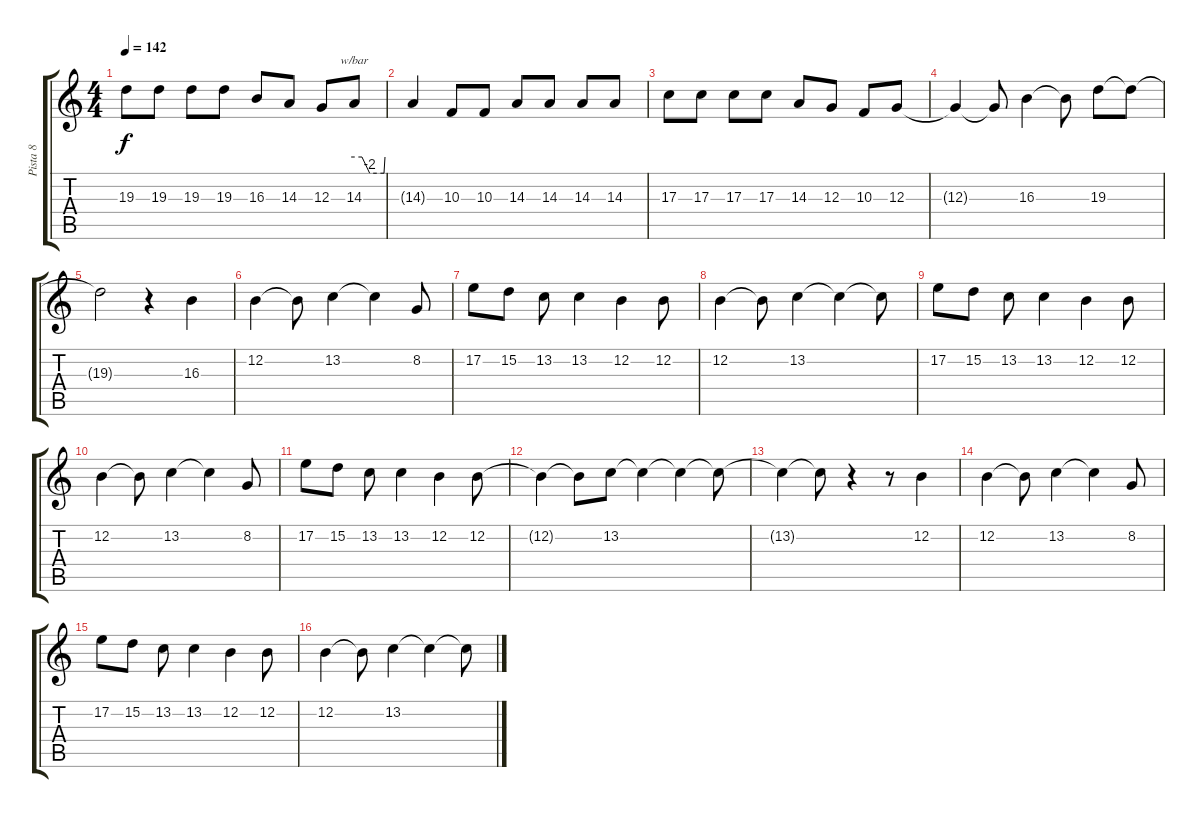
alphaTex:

\track ("Pista 8" "Pista 8") {instrument flute}
\staff {score tabs}
\tuning (E4 B3 G3 D3 A2 E2) {hide}
\ts (4 4)
\tempo 142
\clef g2
\ks c
19.3.8{dy f} 19.3.8 19.3.8 19.3.8 16.3.8 14.3.8 12.3.8 14.3.8{tbe (custom default 0 0 15 0 30 -8 58 -8 60 0)} |
14.3{t}.4{volume 13} 10.3.8 10.3.8 14.3.8 14.3.8 14.3.8 14.3.8 |
17.3.8 17.3.8 17.3.8 17.3.8 14.3.8 12.3.8 10.3.8 12.3.8 |
12.3{t}.4 12.3{t}.8 16.3.4 16.3{t}.8 19.3.8 19.3{t}.8 |
19.3{t}.2 r.4 16.3.4 |
12.2.4 12.2{t}.8 13.2.4 13.2{t}.4 8.2.8 |
17.2.8 15.2.8 13.2.8 13.2.4 12.2.4 12.2.8 |
12.2.4 12.2{t}.8 13.2.4 13.2{t}.4 13.2{t}.8 |
17.2.8 15.2.8 13.2.8 13.2.4 12.2.4 12.2.8 |
12.2.4 12.2{t}.8 13.2.4 13.2{t}.4 8.2.8 |
17.2.8 15.2.8 13.2.8 13.2.4 12.2.4 12.2.8 |
12.2{t}.4 12.2{t}.8 13.2.8 13.2{t}.4 13.2{t}.4 13.2{t}.8 |
13.2{t}.4 13.2{t}.8 r.4 r.8 12.2.4 |
12.2.4 12.2{t}.8 13.2.4 13.2{t}.4 8.2.8 |
17.2.8 15.2.8 13.2.8 13.2.4 12.2.4 12.2.8 |
12.2.4 12.2{t}.8 13.2.4 13.2{t}.4 13.2{t}.8
